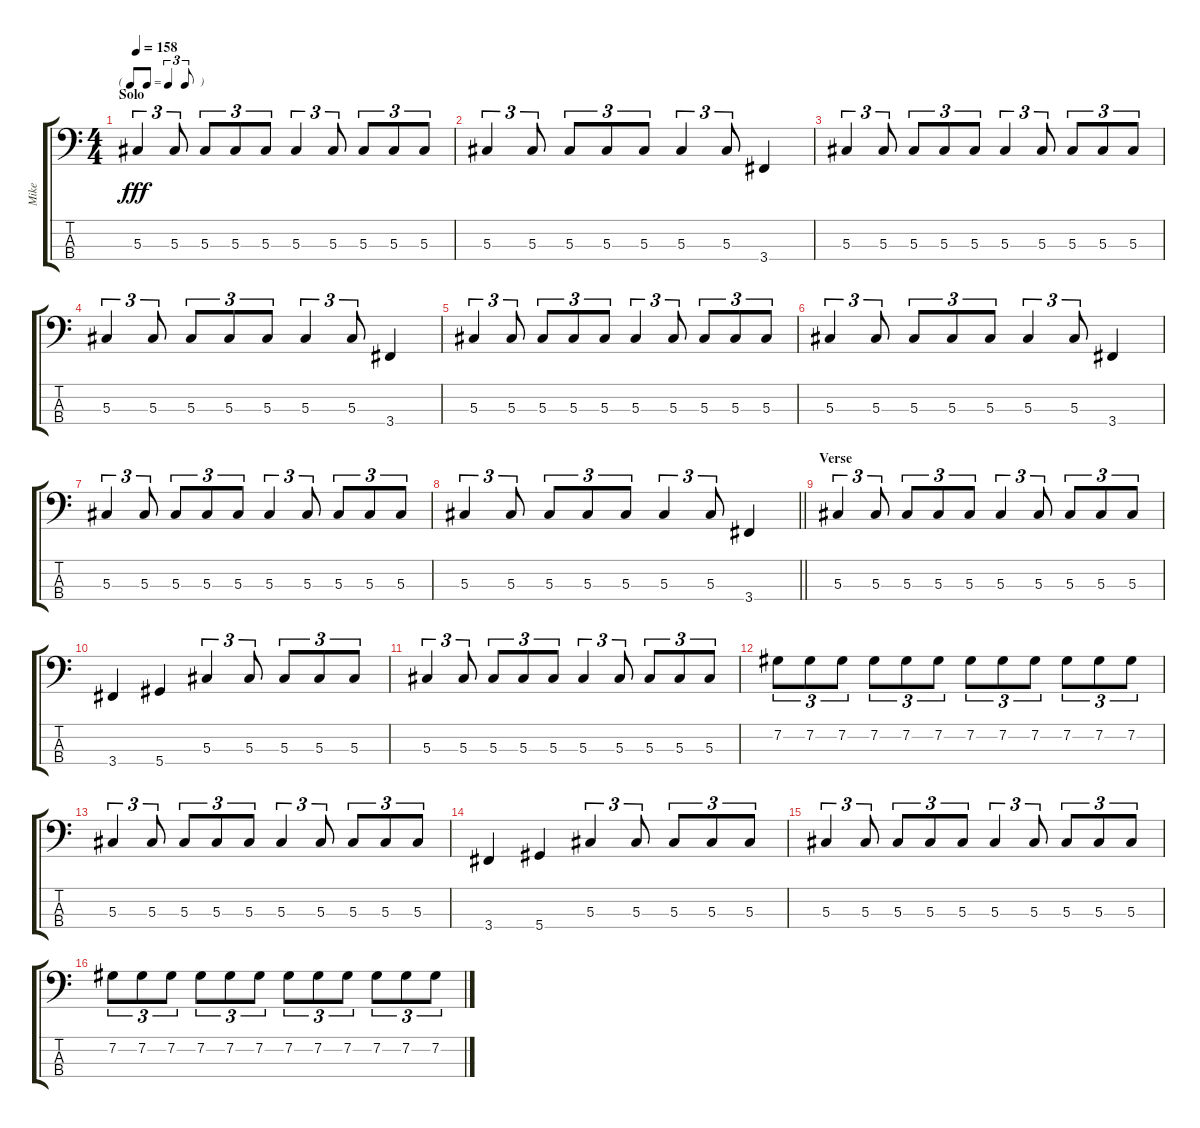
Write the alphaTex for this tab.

\track ("Mike" "Mike") {instrument electricbasspick}
\staff {score tabs}
\tuning (Gb2 Db2 Ab1 Eb1) {hide}
\ts (4 4)
\tf triplet8th
\section ("" "Solo")
\tempo 158
\clef f4
\ks c
5.3.4{tu (3 2) dy fff} 5.3.8{tu (3 2)} 5.3.8{tu (3 2)} 5.3.8{tu (3 2)} 5.3.8{tu (3 2)} 5.3.4{tu (3 2)} 5.3.8{tu (3 2)} 5.3.8{tu (3 2)} 5.3.8{tu (3 2)} 5.3.8{tu (3 2)} |
5.3.4{tu (3 2)} 5.3.8{tu (3 2)} 5.3.8{tu (3 2)} 5.3.8{tu (3 2)} 5.3.8{tu (3 2)} 5.3.4{tu (3 2)} 5.3.8{tu (3 2)} 3.4.4 |
5.3.4{tu (3 2)} 5.3.8{tu (3 2)} 5.3.8{tu (3 2)} 5.3.8{tu (3 2)} 5.3.8{tu (3 2)} 5.3.4{tu (3 2)} 5.3.8{tu (3 2)} 5.3.8{tu (3 2)} 5.3.8{tu (3 2)} 5.3.8{tu (3 2)} |
5.3.4{tu (3 2)} 5.3.8{tu (3 2)} 5.3.8{tu (3 2)} 5.3.8{tu (3 2)} 5.3.8{tu (3 2)} 5.3.4{tu (3 2)} 5.3.8{tu (3 2)} 3.4.4 |
5.3.4{tu (3 2)} 5.3.8{tu (3 2)} 5.3.8{tu (3 2)} 5.3.8{tu (3 2)} 5.3.8{tu (3 2)} 5.3.4{tu (3 2)} 5.3.8{tu (3 2)} 5.3.8{tu (3 2)} 5.3.8{tu (3 2)} 5.3.8{tu (3 2)} |
5.3.4{tu (3 2)} 5.3.8{tu (3 2)} 5.3.8{tu (3 2)} 5.3.8{tu (3 2)} 5.3.8{tu (3 2)} 5.3.4{tu (3 2)} 5.3.8{tu (3 2)} 3.4.4 |
5.3.4{tu (3 2)} 5.3.8{tu (3 2)} 5.3.8{tu (3 2)} 5.3.8{tu (3 2)} 5.3.8{tu (3 2)} 5.3.4{tu (3 2)} 5.3.8{tu (3 2)} 5.3.8{tu (3 2)} 5.3.8{tu (3 2)} 5.3.8{tu (3 2)} |
\barLineRight lightlight
5.3.4{tu (3 2)} 5.3.8{tu (3 2)} 5.3.8{tu (3 2)} 5.3.8{tu (3 2)} 5.3.8{tu (3 2)} 5.3.4{tu (3 2)} 5.3.8{tu (3 2)} 3.4.4 |
\section ("" "Verse")
5.3.4{tu (3 2)} 5.3.8{tu (3 2)} 5.3.8{tu (3 2)} 5.3.8{tu (3 2)} 5.3.8{tu (3 2)} 5.3.4{tu (3 2)} 5.3.8{tu (3 2)} 5.3.8{tu (3 2)} 5.3.8{tu (3 2)} 5.3.8{tu (3 2)} |
3.4.4 5.4.4 5.3.4{tu (3 2)} 5.3.8{tu (3 2)} 5.3.8{tu (3 2)} 5.3.8{tu (3 2)} 5.3.8{tu (3 2)} |
5.3.4{tu (3 2)} 5.3.8{tu (3 2)} 5.3.8{tu (3 2)} 5.3.8{tu (3 2)} 5.3.8{tu (3 2)} 5.3.4{tu (3 2)} 5.3.8{tu (3 2)} 5.3.8{tu (3 2)} 5.3.8{tu (3 2)} 5.3.8{tu (3 2)} |
7.2.8{tu (3 2)} 7.2.8{tu (3 2)} 7.2.8{tu (3 2)} 7.2.8{tu (3 2)} 7.2.8{tu (3 2)} 7.2.8{tu (3 2)} 7.2.8{tu (3 2)} 7.2.8{tu (3 2)} 7.2.8{tu (3 2)} 7.2.8{tu (3 2)} 7.2.8{tu (3 2)} 7.2.8{tu (3 2)} |
5.3.4{tu (3 2)} 5.3.8{tu (3 2)} 5.3.8{tu (3 2)} 5.3.8{tu (3 2)} 5.3.8{tu (3 2)} 5.3.4{tu (3 2)} 5.3.8{tu (3 2)} 5.3.8{tu (3 2)} 5.3.8{tu (3 2)} 5.3.8{tu (3 2)} |
3.4.4 5.4.4 5.3.4{tu (3 2)} 5.3.8{tu (3 2)} 5.3.8{tu (3 2)} 5.3.8{tu (3 2)} 5.3.8{tu (3 2)} |
5.3.4{tu (3 2)} 5.3.8{tu (3 2)} 5.3.8{tu (3 2)} 5.3.8{tu (3 2)} 5.3.8{tu (3 2)} 5.3.4{tu (3 2)} 5.3.8{tu (3 2)} 5.3.8{tu (3 2)} 5.3.8{tu (3 2)} 5.3.8{tu (3 2)} |
7.2.8{tu (3 2)} 7.2.8{tu (3 2)} 7.2.8{tu (3 2)} 7.2.8{tu (3 2)} 7.2.8{tu (3 2)} 7.2.8{tu (3 2)} 7.2.8{tu (3 2)} 7.2.8{tu (3 2)} 7.2.8{tu (3 2)} 7.2.8{tu (3 2)} 7.2.8{tu (3 2)} 7.2.8{tu (3 2)}
